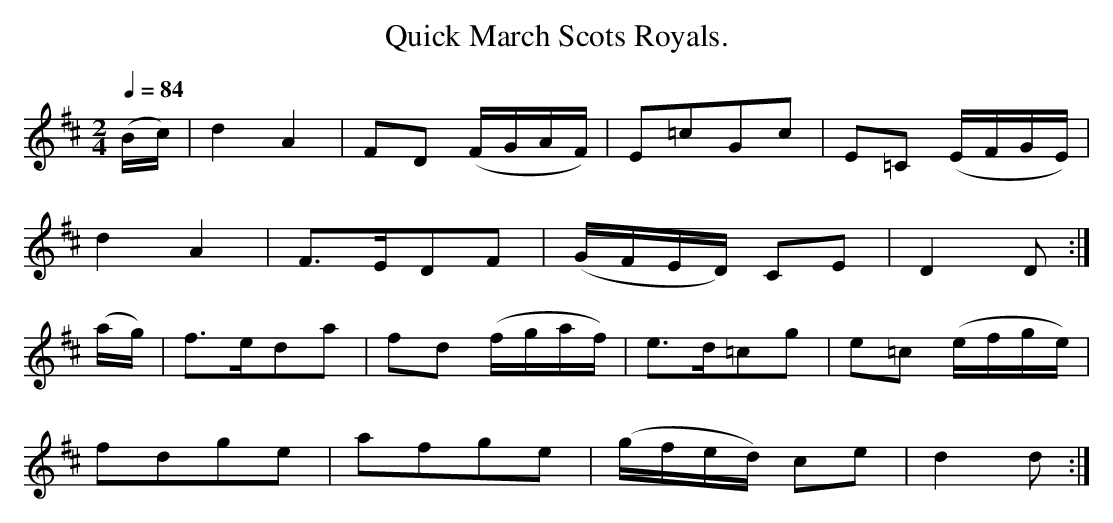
X:1
T:Quick March Scots Royals.
M:2/4
L:1/8
Q:1/4=84
K:D
(B/c/) | d2 A2 | FD (F/G/A/F/) | E=cGc | E=C (E/F/G/E/) |
 d2 A2 | F>EDF | (G/F/E/D/) CE | D2 D :|
(a/g/) | f>eda | fd (f/g/a/f/) | e>d=cg | e=c (e/f/g/e/) |
 fdge | afge | (g/f/e/d/) ce | d2 d :|
